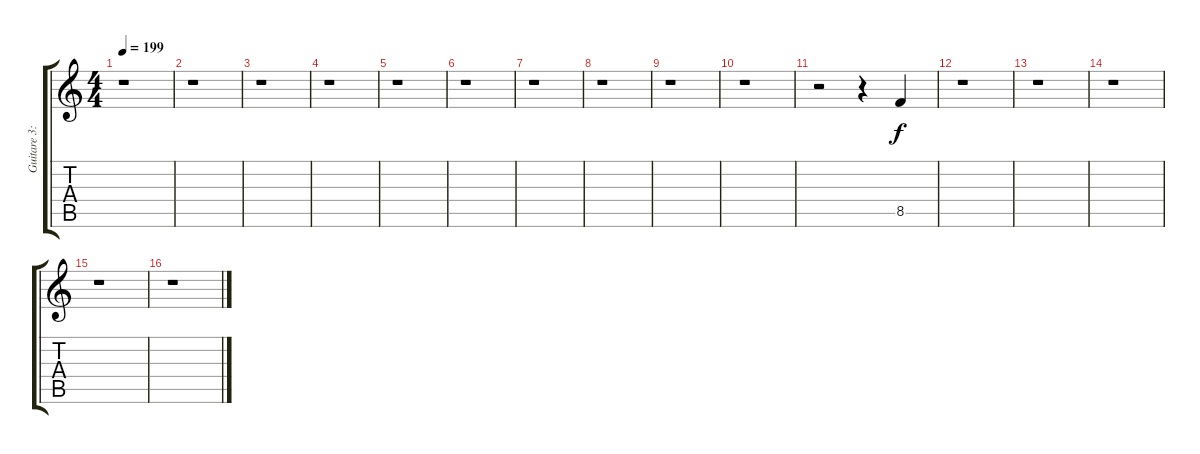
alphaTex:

\track ("Guitare 3: Distorsion" "Guitare 3:") {instrument distortionguitar}
\staff {score tabs}
\tuning (E4 B3 G3 D3 A2 E2) {hide}
\ts (4 4)
\tempo 199
\clef g2
\ks c
r.1{dy f} |
r.1 |
r.1 |
r.1 |
r.1 |
r.1 |
r.1 |
r.1 |
r.1 |
r.1 |
r.2 r.4 8.5.4 |
r.1 |
r.1 |
r.1 |
r.1 |
r.1
